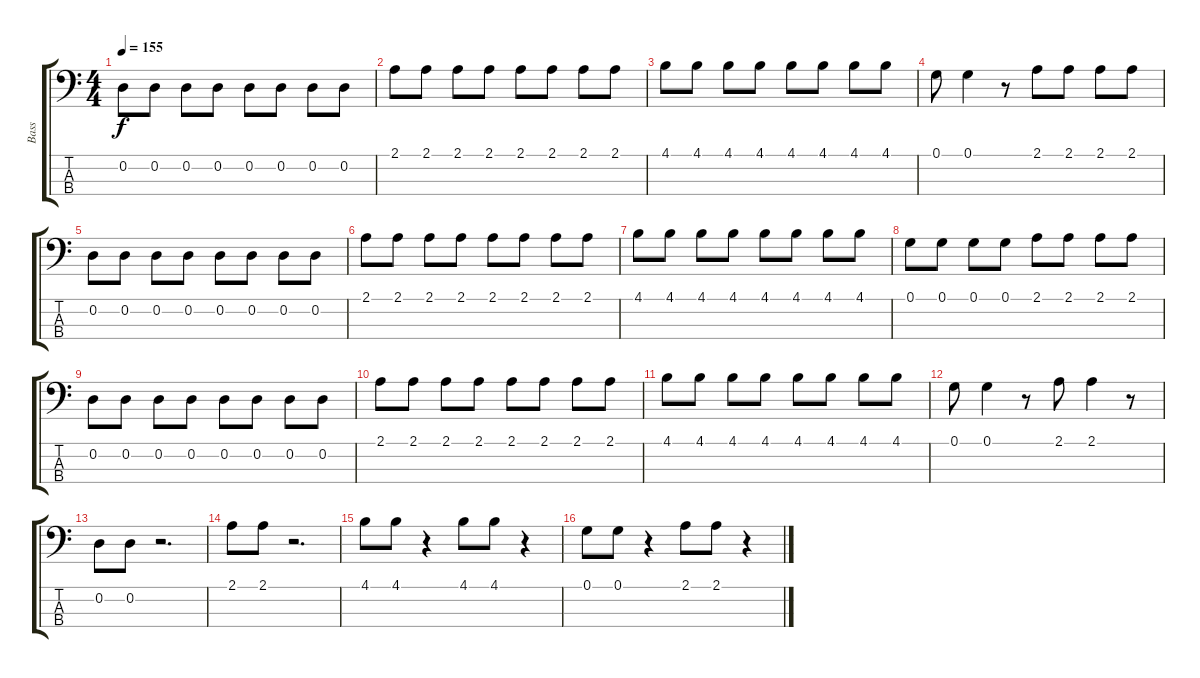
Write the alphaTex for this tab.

\track ("Bass" "Bass") {instrument electricbassfinger}
\staff {score tabs}
\tuning (G2 D2 A1 E1) {hide}
\ts (4 4)
\tempo 155
\clef f4
\ks c
0.2.8{dy f} 0.2.8 0.2.8 0.2.8 0.2.8 0.2.8 0.2.8 0.2.8 |
2.1.8 2.1.8 2.1.8 2.1.8 2.1.8 2.1.8 2.1.8 2.1.8 |
4.1.8 4.1.8 4.1.8 4.1.8 4.1.8 4.1.8 4.1.8 4.1.8 |
0.1.8 0.1.4 r.8 2.1.8 2.1.8 2.1.8 2.1.8 |
0.2.8 0.2.8 0.2.8 0.2.8 0.2.8 0.2.8 0.2.8 0.2.8 |
2.1.8 2.1.8 2.1.8 2.1.8 2.1.8 2.1.8 2.1.8 2.1.8 |
4.1.8 4.1.8 4.1.8 4.1.8 4.1.8 4.1.8 4.1.8 4.1.8 |
0.1.8 0.1.8 0.1.8 0.1.8 2.1.8 2.1.8 2.1.8 2.1.8 |
0.2.8 0.2.8 0.2.8 0.2.8 0.2.8 0.2.8 0.2.8 0.2.8 |
2.1.8 2.1.8 2.1.8 2.1.8 2.1.8 2.1.8 2.1.8 2.1.8 |
4.1.8 4.1.8 4.1.8 4.1.8 4.1.8 4.1.8 4.1.8 4.1.8 |
0.1.8 0.1.4 r.8 2.1.8 2.1.4 r.8 |
0.2.8 0.2.8 r.2{d} |
2.1.8 2.1.8 r.2{d} |
4.1.8 4.1.8 r.4 4.1.8 4.1.8 r.4 |
0.1.8 0.1.8 r.4 2.1.8 2.1.8 r.4
